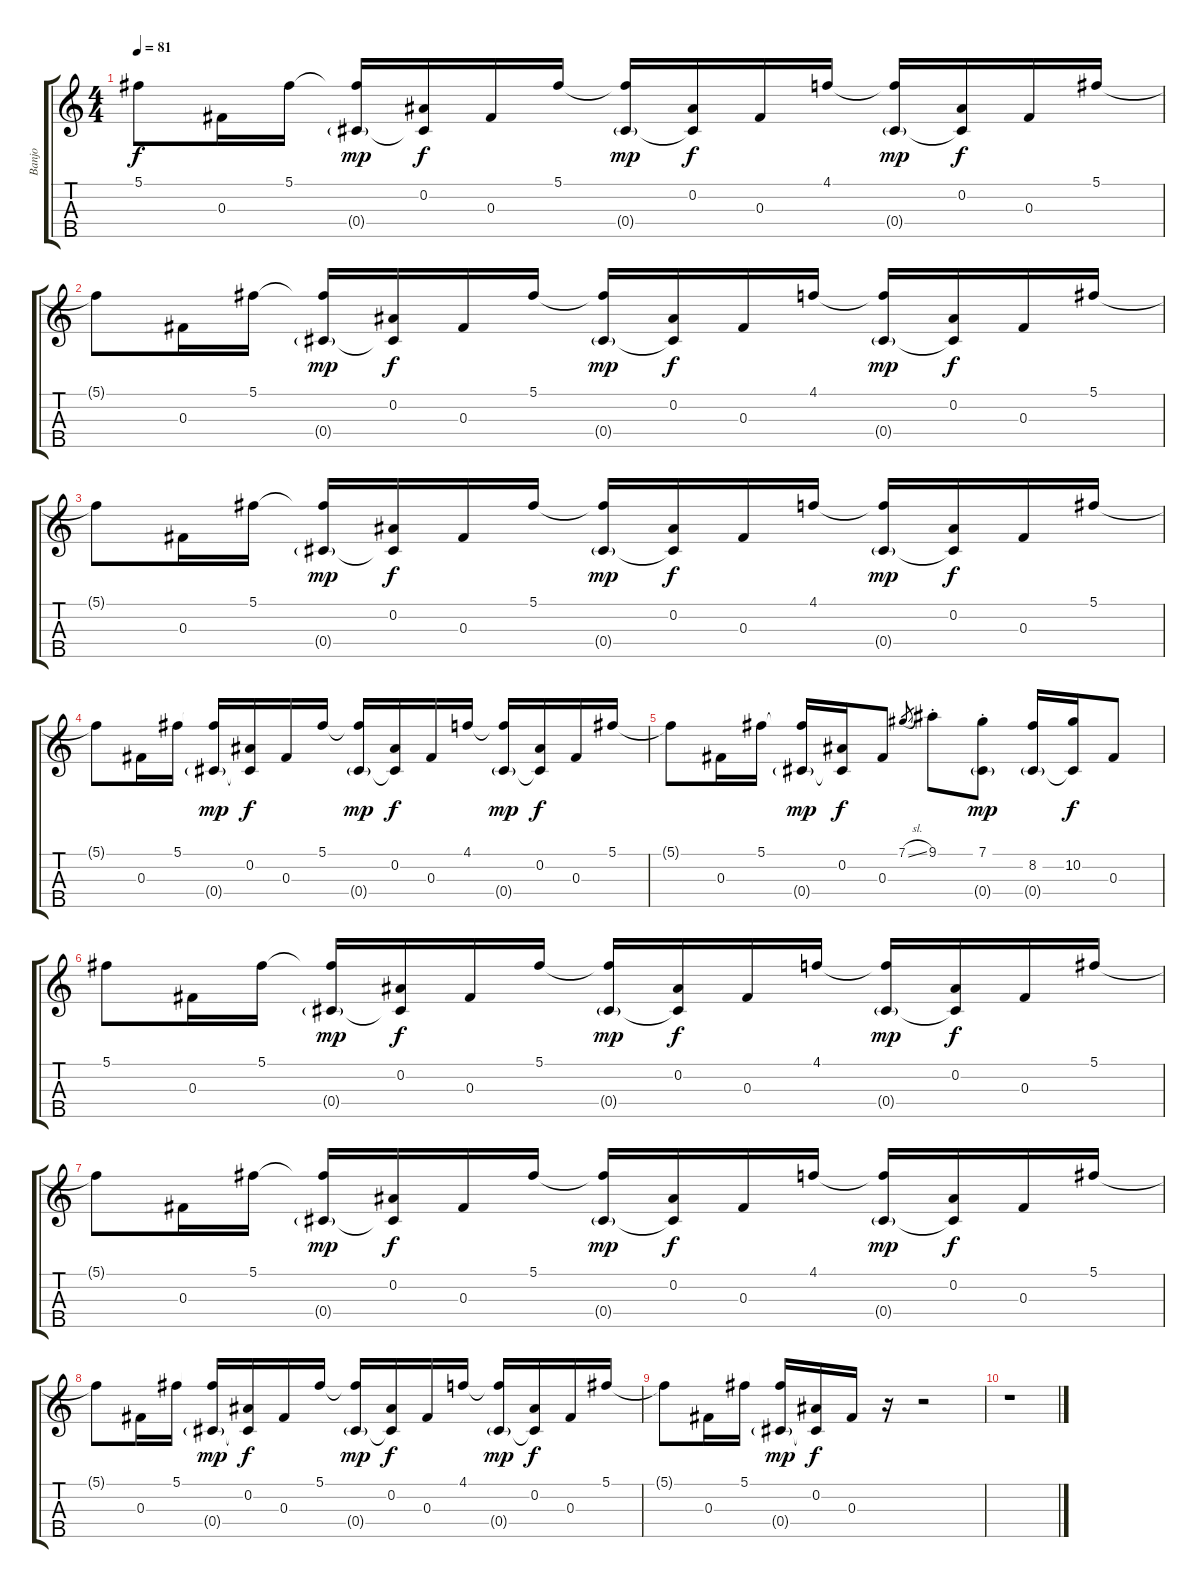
\track ("Banjo" "Banjo") {instrument banjo}
\staff {score tabs}
\tuning (Db4 Bb3 Gb3 Db3 Gb4) {hide}
\displaytranspose 12
\ts (4 4)
\tempo 81
\clef g2
\ks c
5.1{t}.8{dy f} 0.3.16 5.1.16 (5.1{t} 0.4{g}).16{dy mp} (0.2 0.4{t}).16{dy f} 0.3.16 5.1.16 (5.1{t} 0.4{g}).16{dy mp} (0.2 0.4{t}).16{dy f} 0.3.16 4.1.16 (4.1{t} 0.4{g}).16{dy mp} (0.2 0.4{t}).16{dy f} 0.3.16 5.1.16 |
5.1{t}.8 0.3.16 5.1.16 (5.1{t} 0.4{g}).16{dy mp} (0.2 0.4{t}).16{dy f} 0.3.16 5.1.16 (5.1{t} 0.4{g}).16{dy mp} (0.2 0.4{t}).16{dy f} 0.3.16 4.1.16 (4.1{t} 0.4{g}).16{dy mp} (0.2 0.4{t}).16{dy f} 0.3.16 5.1.16 |
5.1{t}.8 0.3.16 5.1.16 (5.1{t} 0.4{g}).16{dy mp} (0.2 0.4{t}).16{dy f} 0.3.16 5.1.16 (5.1{t} 0.4{g}).16{dy mp} (0.2 0.4{t}).16{dy f} 0.3.16 4.1.16 (4.1{t} 0.4{g}).16{dy mp} (0.2 0.4{t}).16{dy f} 0.3.16 5.1.16 |
5.1{t}.8 0.3.16 5.1.16 (5.1{t} 0.4{g}).16{dy mp} (0.2 0.4{t}).16{dy f} 0.3.16 5.1.16 (5.1{t} 0.4{g}).16{dy mp} (0.2 0.4{t}).16{dy f} 0.3.16 4.1.16 (4.1{t} 0.4{g}).16{dy mp} (0.2 0.4{t}).16{dy f} 0.3.16 5.1.16 |
5.1{t}.8 0.3.16 5.1.16 (5.1{t} 0.4{g}).16{dy mp} (0.2 0.4{t}).16{dy f} 0.3.8 7.1{sl}.8{gr} 9.1{st}.8 (7.1{st} 0.4{g st}).8{dy mp} (8.2 0.4{g}).16 (10.2 0.4{t}).16{dy f} 0.3.8 |
5.1.8 0.3.16 5.1.16 (5.1{t} 0.4{g}).16{dy mp} (0.2 0.4{t}).16{dy f} 0.3.16 5.1.16 (5.1{t} 0.4{g}).16{dy mp} (0.2 0.4{t}).16{dy f} 0.3.16 4.1.16 (4.1{t} 0.4{g}).16{dy mp} (0.2 0.4{t}).16{dy f} 0.3.16 5.1.16 |
5.1{t}.8 0.3.16 5.1.16 (5.1{t} 0.4{g}).16{dy mp} (0.2 0.4{t}).16{dy f} 0.3.16 5.1.16 (5.1{t} 0.4{g}).16{dy mp} (0.2 0.4{t}).16{dy f} 0.3.16 4.1.16 (4.1{t} 0.4{g}).16{dy mp} (0.2 0.4{t}).16{dy f} 0.3.16 5.1.16 |
5.1{t}.8 0.3.16 5.1.16 (5.1{t} 0.4{g}).16{dy mp} (0.2 0.4{t}).16{dy f} 0.3.16 5.1.16 (5.1{t} 0.4{g}).16{dy mp} (0.2 0.4{t}).16{dy f} 0.3.16 4.1.16 (4.1{t} 0.4{g}).16{dy mp} (0.2 0.4{t}).16{dy f} 0.3.16 5.1.16 |
5.1{t}.8 0.3.16 5.1.16 (5.1{t} 0.4{g}).16{dy mp} (0.2 0.4{t}).16{dy f} 0.3.16 r.16 r.2 |
r.1
